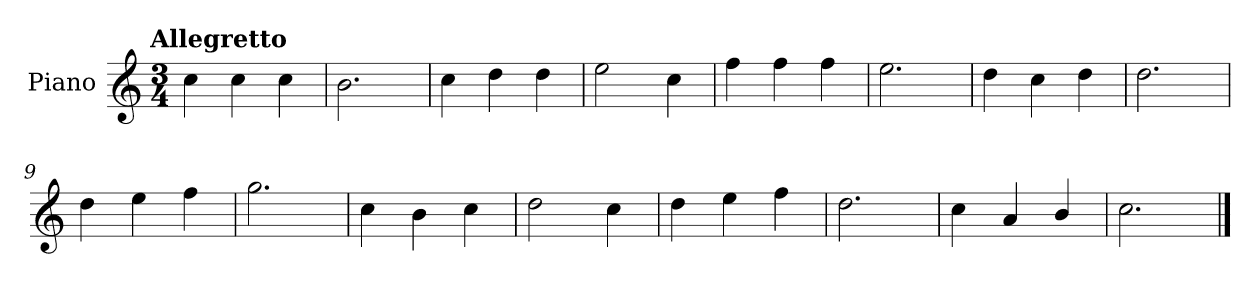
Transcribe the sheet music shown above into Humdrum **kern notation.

**kern
*part1
*staff1
*I"Piano
*I'Pno.
*clefG2
*k[]
!!LO:TX:omd:t=Allegretto
*M3/4
*MM116
=1
4cc\
4cc\
4cc\
=2
2.b\
=3
4cc\
4dd\
4dd\
=4
2ee\
4cc\
=5
4ff\
4ff\
4ff\
=6
2.ee\
=7
4dd\
4cc\
4dd\
=8
2.dd\
!!LO:LB:g=z
=9
4dd\
4ee\
4ff\
=10
2.gg\
=11
4cc\
4b\
4cc\
=12
2dd\
4cc\
=13
4dd\
4ee\
4ff\
=14
2.dd\
=15
4cc\
4a/
4b/
=16
2.cc\
==
*-
